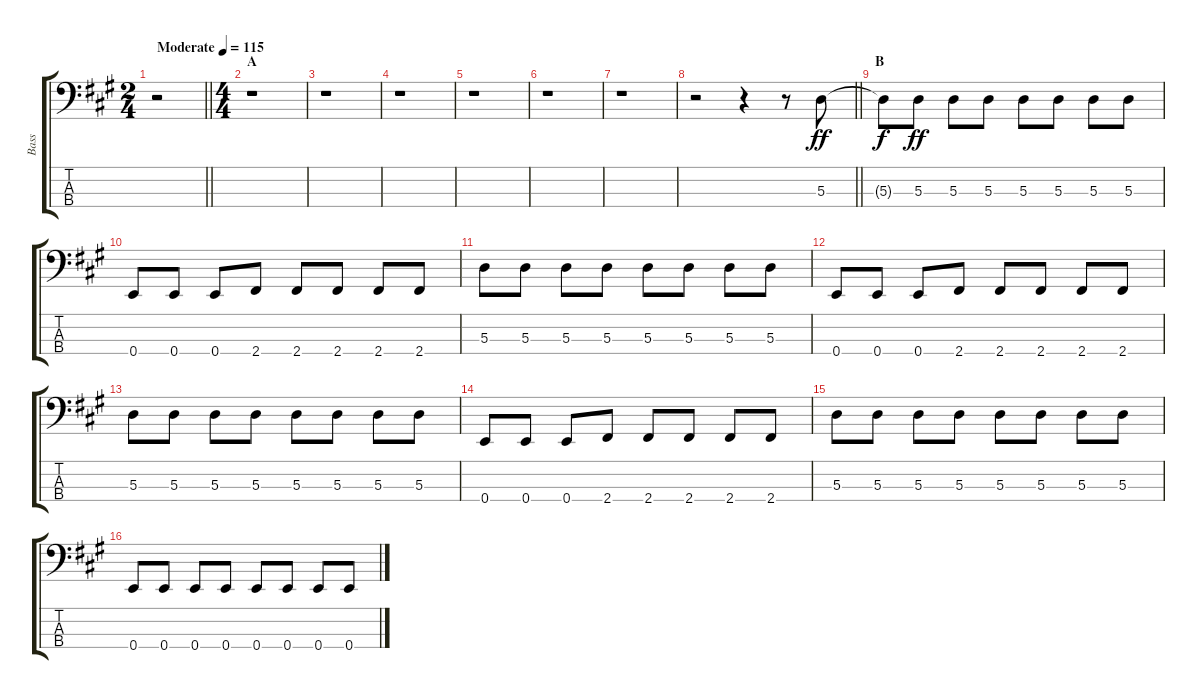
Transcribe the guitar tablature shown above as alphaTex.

\track ("Bass" "Bass") {instrument electricbasspick}
\staff {score tabs}
\tuning (G2 D2 A1 E1) {hide}
\ts (2 4)
\tempo (115 "Moderate")
\clef f4
\barLineRight lightlight
\ks a
r.2{dy ff instrument electricbasspick} |
\ts (4 4)
\section ("" "A")
r.1 |
r.1 |
r.1 |
r.1 |
r.1 |
r.1 |
\barLineRight lightlight
r.2 r.4 r.8 5.3.8 |
\section ("" "B")
5.3{t}.8{dy f} 5.3.8{dy ff} 5.3.8 5.3.8 5.3.8 5.3.8 5.3.8 5.3.8 |
0.4.8 0.4.8 0.4.8 2.4.8 2.4.8 2.4.8 2.4.8 2.4.8 |
5.3.8 5.3.8 5.3.8 5.3.8 5.3.8 5.3.8 5.3.8 5.3.8 |
0.4.8 0.4.8 0.4.8 2.4.8 2.4.8 2.4.8 2.4.8 2.4.8 |
5.3.8 5.3.8 5.3.8 5.3.8 5.3.8 5.3.8 5.3.8 5.3.8 |
0.4.8 0.4.8 0.4.8 2.4.8 2.4.8 2.4.8 2.4.8 2.4.8 |
5.3.8 5.3.8 5.3.8 5.3.8 5.3.8 5.3.8 5.3.8 5.3.8 |
0.4.8 0.4.8 0.4.8 0.4.8 0.4.8 0.4.8 0.4.8 0.4.8
